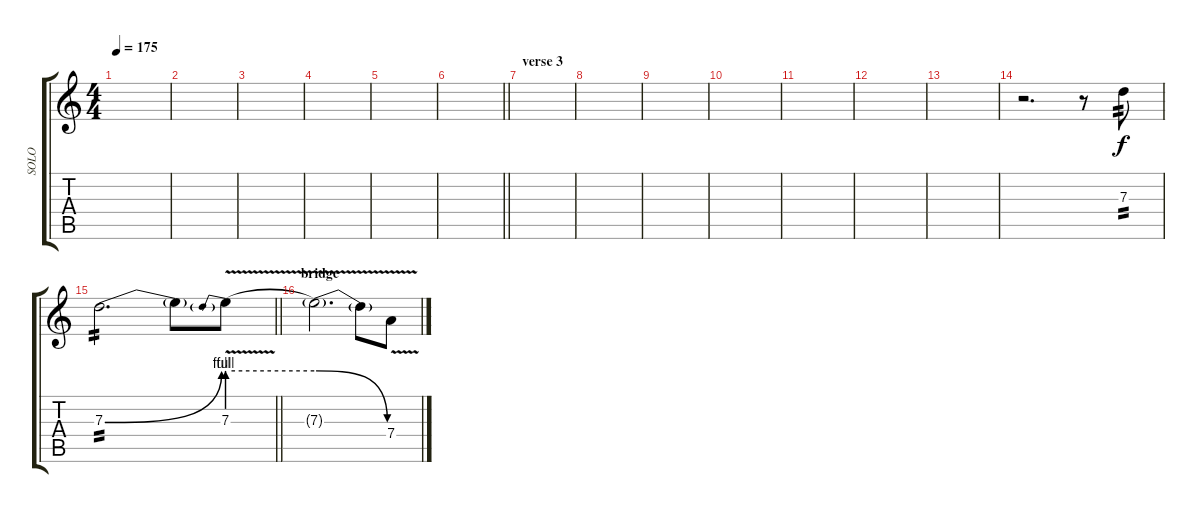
\track ("SOLO" "SOLO") {instrument distortionguitar}
\staff {score tabs}
\tuning (E4 B3 G3 D3 A2 E2) {hide}
\ts (4 4)
\tempo 175
\clef g2
\ks c
|
|
|
|
|
\barLineRight lightlight
|
\section ("" "verse 3")
|
|
|
|
|
|
|
r.2{d} r.8 7.3.8{tp 2} |
\barLineRight lightlight
7.3{be (bend 0 0 60 4)}.2{d tp 2} 7.3{t}.8 7.3{be (prebend 0 4 60 4) v}.8 |
\section ("" "bridge")
7.3{be (release 0 4 60 0) v t}.2{d} 7.3{t}.8 7.4{v}.8
